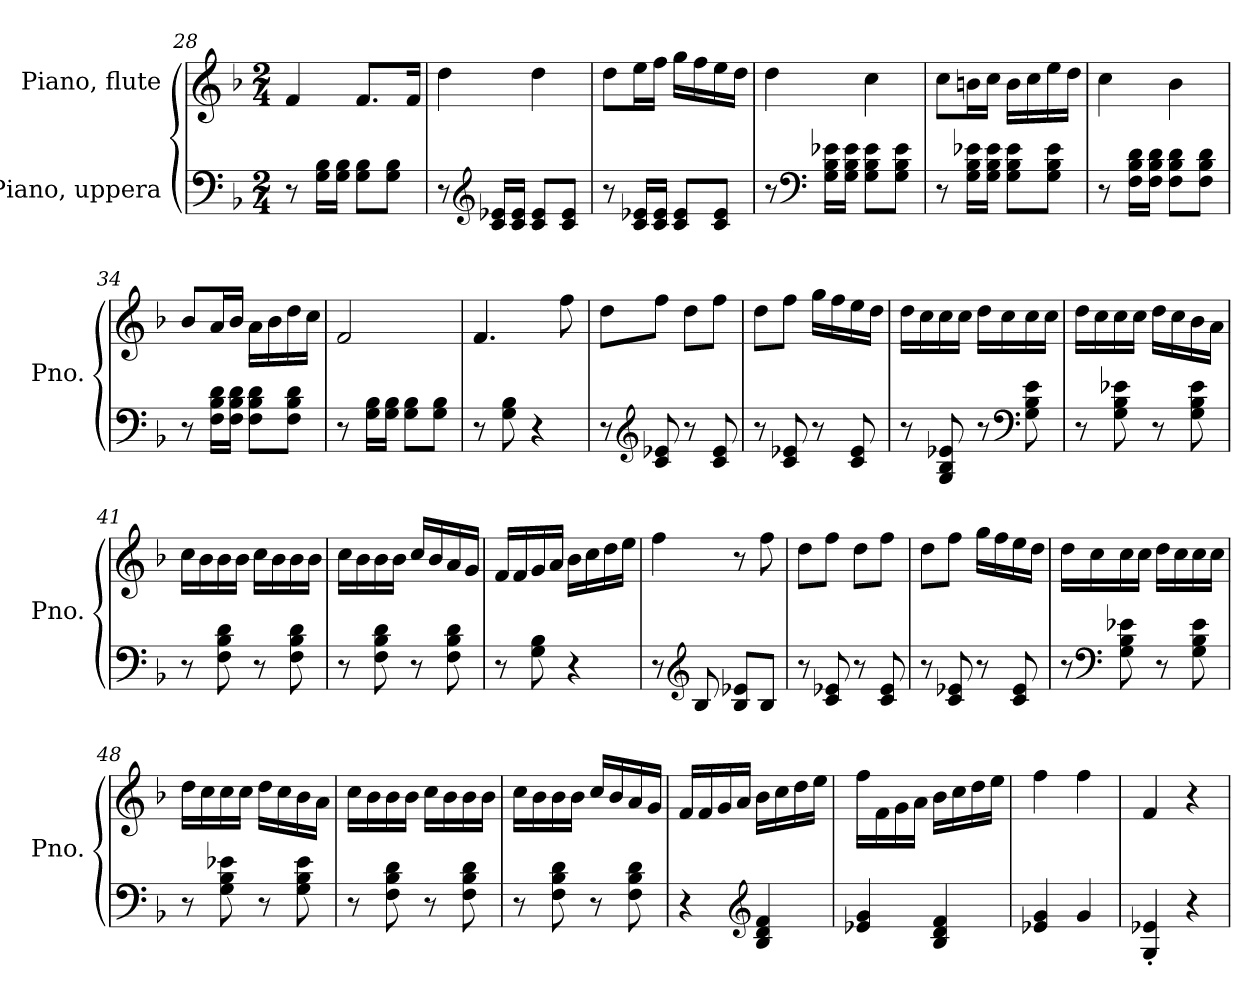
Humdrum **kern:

**kern	**kern
*part2	*part1
*staff2	*staff1
*I"Piano, uppera	*I"Piano, flute
*I'Pno.	*I'Pno.
*clefF4	*clefG2
*k[b-]	*k[b-]
*M2/4	*M2/4
=28	=28
8r	4f/
16G\ 16B-\LL	.
16G\ 16B-\JJ	.
8G\ 8B-\L	8.f/L
8G\ 8B-\J	.
.	16f/Jk
=29	=29
8r	4dd\
*clefG2	*
16c/ 16e-X/LL	.
16c/ 16e-/JJ	.
8c/ 8e-/L	4dd\
8c/ 8e-/J	.
!!LO:PB:g=z
=30	=30
8r	8dd\L
16c/ 16e-X/LL	16ee\L
16c/ 16e-/JJ	16ff\JJ
8c/ 8e-/L	16gg\LL
.	16ff\
8c/ 8e-/J	16ee\
.	16dd\JJ
=31	=31
8r	4dd\
*clefF4	*
16G\ 16B-\ 16e-X\LL	.
16G\ 16B-\ 16e-\JJ	.
8G\ 8B-\ 8e-\L	4cc\
8G\ 8B-\ 8e-\J	.
=32	=32
8r	8cc\L
16G\ 16B-\ 16e-X\LL	16bn\L
16G\ 16B-\ 16e-\JJ	16cc\JJ
8G\ 8B-\ 8e-\L	16b\LL
.	16cc\
8G\ 8B-\ 8e-\J	16ee\
.	16dd\JJ
=33	=33
8r	4cc\
16F\ 16B-\ 16d\LL	.
16F\ 16B-\ 16d\JJ	.
8F\ 8B-\ 8d\L	4b-\
8F\ 8B-\ 8d\J	.
=34	=34
8r	8b-/L
16F\ 16B-\ 16d\LL	16a/L
16F\ 16B-\ 16d\JJ	16b-/JJ
8F\ 8B-\ 8d\L	16a\LL
.	16b-\
8F\ 8B-\ 8d\J	16dd\
.	16cc\JJ
!!LO:LB:g=z
=35	=35
8r	2f/
16G\ 16B-\LL	.
16G\ 16B-\JJ	.
8G\ 8B-\L	.
8G\ 8B-\J	.
=36	=36
8r	4.f/
8G\ 8B-\	.
4r	.
.	8ff\
=37	=37
8r	8dd\L
*clefG2	*
8c/ 8e-X/	8ff\J
8r	8dd\L
8c/ 8e-/	8ff\J
=38	=38
8r	8dd\L
8c/ 8e-X/	8ff\J
8r	16gg\LL
.	16ff\
8c/ 8e-/	16ee\
.	16dd\JJ
=39	=39
8r	16dd\LL
.	16cc\
8G/ 8B-/ 8e-X/	16cc\
.	16cc\JJ
8r	16dd\LL
.	16cc\
*clefF4	*
8G\ 8B-\ 8e-\	16cc\
.	16cc\JJ
=40	=40
8r	16dd\LL
.	16cc\
8G\ 8B-\ 8e-X\	16cc\
.	16cc\JJ
8r	16dd\LL
.	16cc\
8G\ 8B-\ 8e-\	16b-\
.	16a\JJ
!!LO:LB:g=z
=41	=41
8r	16cc\LL
.	16b-\
8F\ 8B-\ 8d\	16b-\
.	16b-\JJ
8r	16cc\LL
.	16b-\
8F\ 8B-\ 8d\	16b-\
.	16b-\JJ
=42	=42
8r	16cc\LL
.	16b-\
8F\ 8B-\ 8d\	16b-\
.	16b-\JJ
8r	16cc/LL
.	16b-/
8F\ 8B-\ 8d\	16a/
.	16g/JJ
=43	=43
8r	16f/LL
.	16f/
8G\ 8B-\	16g/
.	16a/JJ
4r	16b-\LL
.	16cc\
.	16dd\
.	16ee\JJ
=44	=44
8r	4ff\
*clefG2	*
8B-/	.
8B-/ 8e-X/L	8r
8B-/J	8ff\
=45	=45
8r	8dd\L
8c/ 8e-X/	8ff\J
8r	8dd\L
8c/ 8e-/	8ff\J
!!LO:LB:g=z
=46	=46
8r	8dd\L
8c/ 8e-X/	8ff\J
8r	16gg\LL
.	16ff\
8c/ 8e-/	16ee\
.	16dd\JJ
=47	=47
8r	16dd\LL
.	16cc\
*clefF4	*
8G\ 8B-\ 8e-X\	16cc\
.	16cc\JJ
8r	16dd\LL
.	16cc\
8G\ 8B-\ 8e-\	16cc\
.	16cc\JJ
=48	=48
8r	16dd\LL
.	16cc\
8G\ 8B-\ 8e-X\	16cc\
.	16cc\JJ
8r	16dd\LL
.	16cc\
8G\ 8B-\ 8e-\	16b-\
.	16a\JJ
=49	=49
8r	16cc\LL
.	16b-\
8F\ 8B-\ 8d\	16b-\
.	16b-\JJ
8r	16cc\LL
.	16b-\
8F\ 8B-\ 8d\	16b-\
.	16b-\JJ
=50	=50
8r	16cc\LL
.	16b-\
8F\ 8B-\ 8d\	16b-\
.	16b-\JJ
8r	16cc/LL
.	16b-/
8F\ 8B-\ 8d\	16a/
.	16g/JJ
!!LO:LB:g=z
=51	=51
4r	16f/LL
.	16f/
.	16g/
.	16a/JJ
*clefG2	*
4B-/ 4d/ 4f/	16b-\LL
.	16cc\
.	16dd\
.	16ee\JJ
=52	=52
4e-X/ 4g/	16ff\LL
.	16f\
.	16g\
.	16a\JJ
4B-/ 4d/ 4f/	16b-\LL
.	16cc\
.	16dd\
.	16ee\JJ
=53	=53
4e-X/ 4g/	4ff\
4g/	4ff\
=54	=54
4G/' 4e-X/'	4f/
4r	4r
=	=
*-	*-
